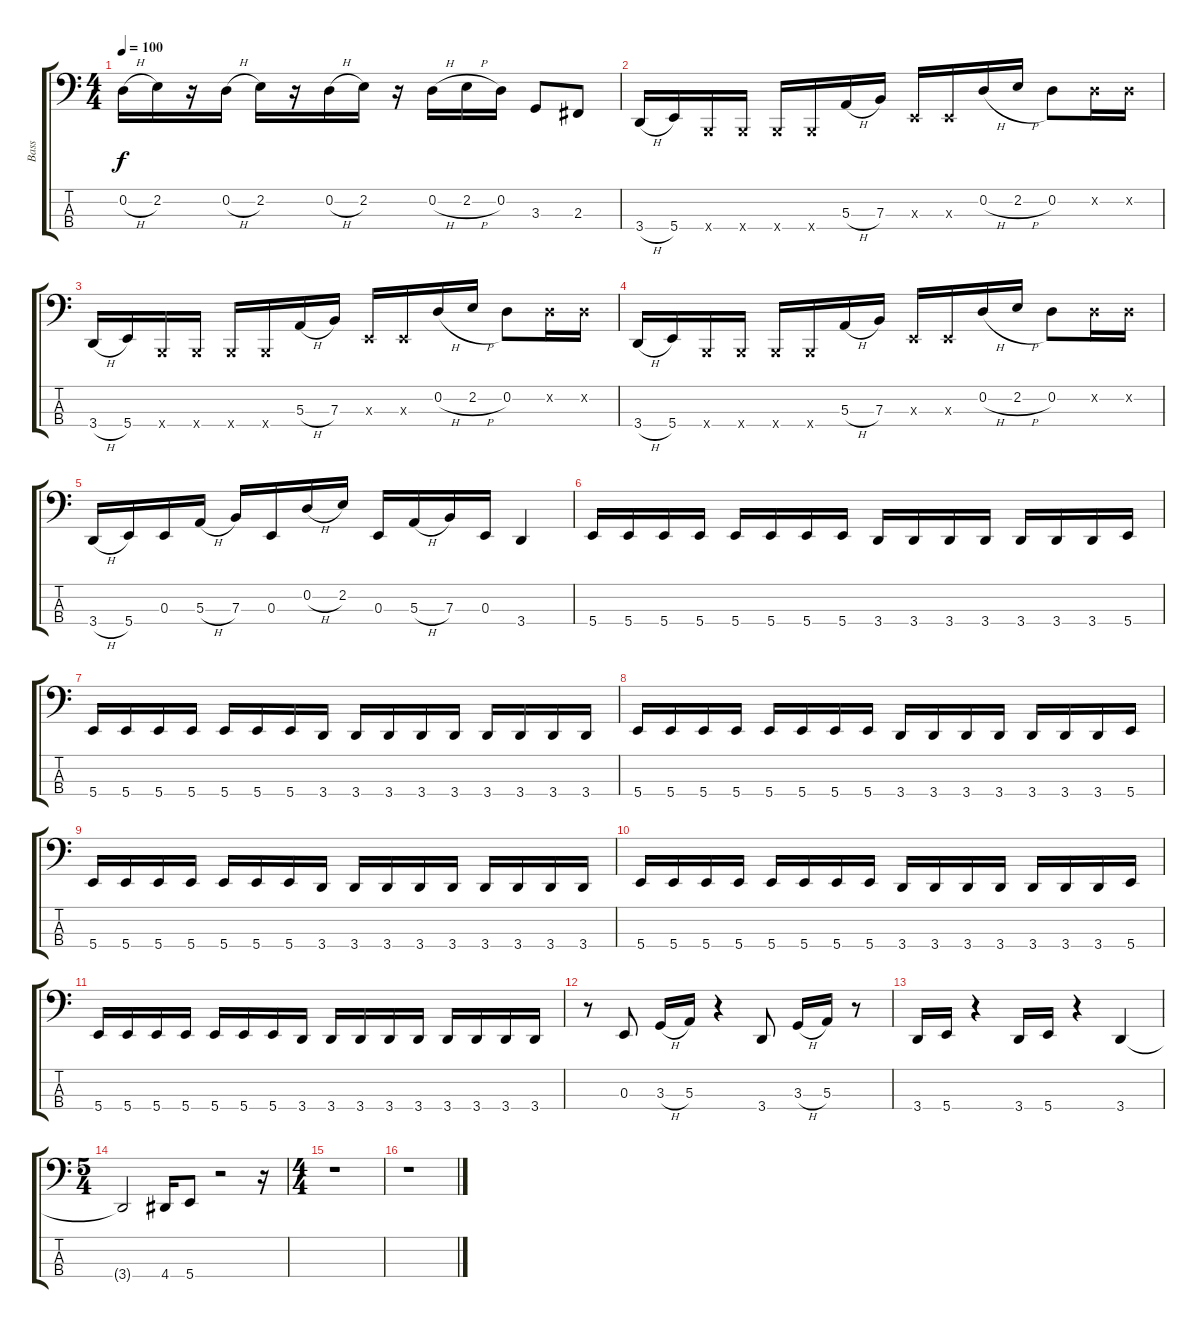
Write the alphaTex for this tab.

\track ("Bass" "Bass") {instrument electricbassfinger}
\staff {score tabs}
\tuning (G2 D2 E1 B0) {hide}
\ts (4 4)
\tempo 100
\clef f4
\ks c
0.2{h}.16{dy f} 2.2.16 r.16 0.2{h}.16 2.2.16 r.16 0.2{h}.16 2.2.16 r.16 0.2{h}.16 2.2{h}.16 0.2.16 3.3.8 2.3.8 |
3.4{h}.16 5.4.16 0.4{x}.16 0.4{x}.16 0.4{x}.16 0.4{x}.16 5.3{h}.16 7.3.16 0.3{x}.16 0.3{x}.16 0.2{h}.16 2.2{h}.16 0.2.8 0.2{x}.16 0.2{x}.16 |
3.4{h}.16 5.4.16 0.4{x}.16 0.4{x}.16 0.4{x}.16 0.4{x}.16 5.3{h}.16 7.3.16 0.3{x}.16 0.3{x}.16 0.2{h}.16 2.2{h}.16 0.2.8 0.2{x}.16 0.2{x}.16 |
3.4{h}.16 5.4.16 0.4{x}.16 0.4{x}.16 0.4{x}.16 0.4{x}.16 5.3{h}.16 7.3.16 0.3{x}.16 0.3{x}.16 0.2{h}.16 2.2{h}.16 0.2.8 0.2{x}.16 0.2{x}.16 |
3.4{h}.16 5.4.16 0.3.16 5.3{h}.16 7.3.16 0.3.16 0.2{h}.16 2.2.16 0.3.16 5.3{h}.16 7.3.16 0.3.16 3.4.4 |
5.4.16 5.4.16 5.4.16 5.4.16 5.4.16 5.4.16 5.4.16 5.4.16 3.4.16 3.4.16 3.4.16 3.4.16 3.4.16 3.4.16 3.4.16 5.4.16 |
5.4.16 5.4.16 5.4.16 5.4.16 5.4.16 5.4.16 5.4.16 3.4.16 3.4.16 3.4.16 3.4.16 3.4.16 3.4.16 3.4.16 3.4.16 3.4.16 |
5.4.16 5.4.16 5.4.16 5.4.16 5.4.16 5.4.16 5.4.16 5.4.16 3.4.16 3.4.16 3.4.16 3.4.16 3.4.16 3.4.16 3.4.16 5.4.16 |
5.4.16 5.4.16 5.4.16 5.4.16 5.4.16 5.4.16 5.4.16 3.4.16 3.4.16 3.4.16 3.4.16 3.4.16 3.4.16 3.4.16 3.4.16 3.4.16 |
5.4.16 5.4.16 5.4.16 5.4.16 5.4.16 5.4.16 5.4.16 5.4.16 3.4.16 3.4.16 3.4.16 3.4.16 3.4.16 3.4.16 3.4.16 5.4.16 |
5.4.16 5.4.16 5.4.16 5.4.16 5.4.16 5.4.16 5.4.16 3.4.16 3.4.16 3.4.16 3.4.16 3.4.16 3.4.16 3.4.16 3.4.16 3.4.16 |
r.8 0.3.8 3.3{h}.16 5.3.16 r.4 3.4.8 3.3{h}.16 5.3.16 r.8 |
3.4.16 5.4.16 r.4 3.4.16 5.4.16 r.4 3.4.4 |
\ts (5 4)
3.4{t}.2 4.4.16 5.4.8 r.2 r.16 |
\ts (4 4)
r.1 |
r.1
